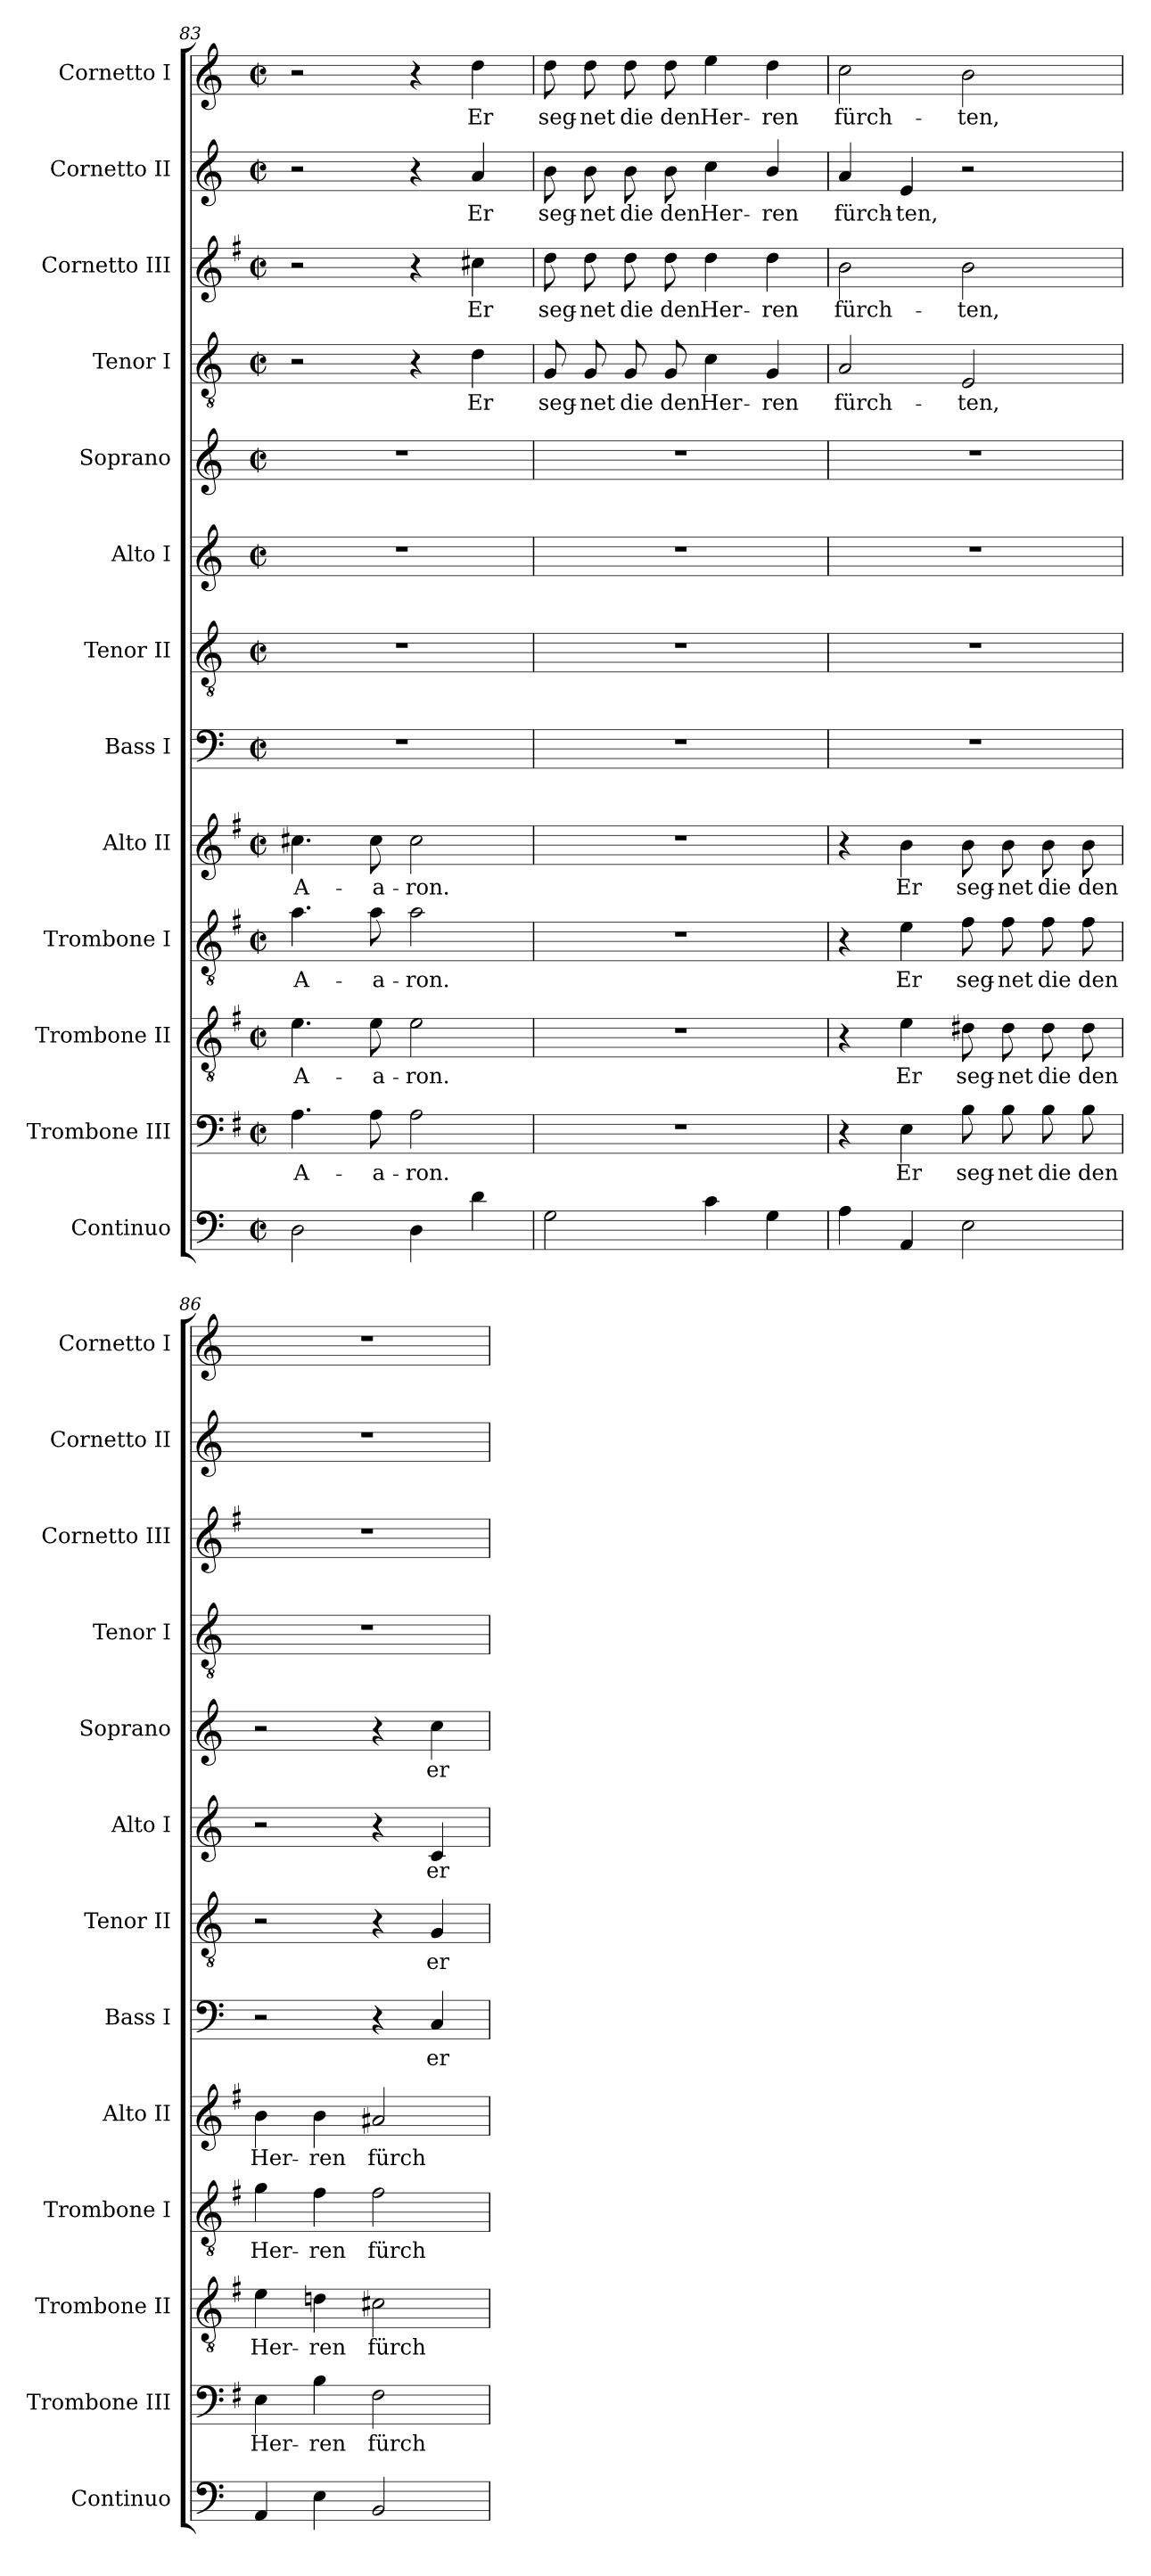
**kern	**kern	**text	**kern	**text	**kern	**text	**kern	**text	**kern	**text	**kern	**text	**kern	**text	**kern	**text	**kern	**text	**kern	**text	**kern	**text	**kern	**text
*part13	*part12	*part12	*part11	*part11	*part10	*part10	*part9	*part9	*part8	*part8	*part7	*part7	*part6	*part6	*part5	*part5	*part4	*part4	*part3	*part3	*part2	*part2	*part1	*part1
*staff13	*staff12	*staff12	*staff11	*staff11	*staff10	*staff10	*staff9	*staff9	*staff8	*staff8	*staff7	*staff7	*staff6	*staff6	*staff5	*staff5	*staff4	*staff4	*staff3	*staff3	*staff2	*staff2	*staff1	*staff1
*I"Continuo	*I"Trombone III	*	*I"Trombone II	*	*I"Trombone I	*	*I"Alto II	*	*I"Bass I	*	*I"Tenor II	*	*I"Alto I	*	*I"Soprano	*	*I"Tenor I	*	*I"Cornetto III	*	*I"Cornetto II	*	*I"Cornetto I	*
*I'Continuo	*I'Trombone III	*	*I'Trombone II	*	*I'Trombone I	*	*I'Alto II	*	*I'Bass I	*	*I'Tenor II	*	*I'Alto I	*	*I'Soprano	*	*I'Tenor I	*	*I'Cornetto III	*	*I'Cornetto II	*	*I'Cornetto I	*
!!LO:LB:g=z
*clefF4	*clefF4	*	*clefGv2	*	*clefGv2	*	*clefG2	*	*clefF4	*	*clefGv2	*	*clefG2	*	*clefG2	*	*clefGv2	*	*clefG2	*	*clefG2	*	*clefG2	*
*	*ITrd4c7	*	*ITrd4c7	*	*ITrd4c7	*	*ITrd4c7	*	*	*	*	*	*	*	*	*	*	*	*ITrd4c7	*	*	*	*	*
*k[]	*k[]	*	*k[]	*	*k[]	*	*k[]	*	*k[]	*	*k[]	*	*k[]	*	*k[]	*	*k[]	*	*k[]	*	*k[]	*	*k[]	*
*C:	*C:	*	*C:	*	*C:	*	*C:	*	*C:	*	*C:	*	*C:	*	*C:	*	*C:	*	*C:	*	*C:	*	*C:	*
*M2/2	*M2/2	*	*M2/2	*	*M2/2	*	*M2/2	*	*M2/2	*	*M2/2	*	*M2/2	*	*M2/2	*	*M2/2	*	*M2/2	*	*M2/2	*	*M2/2	*
*met(c|)	*met(c|)	*	*met(c|)	*	*met(c|)	*	*met(c|)	*	*met(c|)	*	*met(c|)	*	*met(c|)	*	*met(c|)	*	*met(c|)	*	*met(c|)	*	*met(c|)	*	*met(c|)	*
=83	=83	=83	=83	=83	=83	=83	=83	=83	=83	=83	=83	=83	=83	=83	=83	=83	=83	=83	=83	=83	=83	=83	=83	=83
!	!	!LO:LY:b	!	!LO:LY:b	!	!LO:LY:b	!	!LO:LY:b	!	!	!	!	!	!	!	!	!	!	!	!	!	!	!	!
2D	4.D	A-	4.A	A-	4.d	A-	4.f#X	A-	1r	.	1r	.	1r	.	1r	.	2r	.	2r	.	2r	.	2r	.
!	!	!LO:LY:b	!	!LO:LY:b	!	!LO:LY:b	!	!LO:LY:b	!	!	!	!	!	!	!	!	!	!	!	!	!	!	!	!
.	8D	-a-	8A	-a-	8d	-a-	8f#	-a-	.	.	.	.	.	.	.	.	.	.	.	.	.	.	.	.
!	!	!LO:LY:b	!	!LO:LY:b	!	!LO:LY:b	!	!LO:LY:b	!	!	!	!	!	!	!	!	!	!	!	!	!	!	!	!
4D	2D	-ron.	2A	-ron.	2d	-ron.	2f#	-ron.	.	.	.	.	.	.	.	.	4r	.	4r	.	4r	.	4r	.
!	!	!	!	!	!	!	!	!	!	!	!	!	!	!	!	!	!	!LO:LY:b	!	!LO:LY:b	!	!LO:LY:b	!	!LO:LY:b
4d	.	.	.	.	.	.	.	.	.	.	.	.	.	.	.	.	4d	Er	4f#X	Er	4a	Er	4dd	Er
=84	=84	=84	=84	=84	=84	=84	=84	=84	=84	=84	=84	=84	=84	=84	=84	=84	=84	=84	=84	=84	=84	=84	=84	=84
!	!	!	!	!	!	!	!	!	!	!	!	!	!	!	!	!	!	!LO:LY:b	!	!LO:LY:b	!	!LO:LY:b	!	!LO:LY:b
2G	1r	.	1r	.	1r	.	1r	.	1r	.	1r	.	1r	.	1r	.	8G	seg-	8g	seg-	8b	seg-	8dd	seg-
!	!	!	!	!	!	!	!	!	!	!	!	!	!	!	!	!	!	!LO:LY:b	!	!LO:LY:b	!	!LO:LY:b	!	!LO:LY:b
.	.	.	.	.	.	.	.	.	.	.	.	.	.	.	.	.	8G	-net	8g	-net	8b	-net	8dd	-net
!	!	!	!	!	!	!	!	!	!	!	!	!	!	!	!	!	!	!LO:LY:b	!	!LO:LY:b	!	!LO:LY:b	!	!LO:LY:b
.	.	.	.	.	.	.	.	.	.	.	.	.	.	.	.	.	8G	die	8g	die	8b	die	8dd	die
!	!	!	!	!	!	!	!	!	!	!	!	!	!	!	!	!	!	!LO:LY:b	!	!LO:LY:b	!	!LO:LY:b	!	!LO:LY:b
.	.	.	.	.	.	.	.	.	.	.	.	.	.	.	.	.	8G	den	8g	den	8b	den	8dd	den
!	!	!	!	!	!	!	!	!	!	!	!	!	!	!	!	!	!	!LO:LY:b	!	!LO:LY:b	!	!LO:LY:b	!	!LO:LY:b
4c	.	.	.	.	.	.	.	.	.	.	.	.	.	.	.	.	4c	Her-	4g	Her-	4cc	Her-	4ee	Her-
!	!	!	!	!	!	!	!	!	!	!	!	!	!	!	!	!	!	!LO:LY:b	!	!LO:LY:b	!	!LO:LY:b	!	!LO:LY:b
4G	.	.	.	.	.	.	.	.	.	.	.	.	.	.	.	.	4G	-ren	4g	-ren	4b/	-ren	4dd	-ren
=85	=85	=85	=85	=85	=85	=85	=85	=85	=85	=85	=85	=85	=85	=85	=85	=85	=85	=85	=85	=85	=85	=85	=85	=85
!	!	!	!	!	!	!	!	!	!	!	!	!	!	!	!	!	!	!LO:LY:b	!	!LO:LY:b	!	!LO:LY:b	!	!LO:LY:b
4A	4r	.	4r	.	4r	.	4r	.	1r	.	1r	.	1r	.	1r	.	2A	fürch-	2e	fürch-	4a	fürch-	2cc	fürch-
!	!	!LO:LY:b	!	!LO:LY:b	!	!LO:LY:b	!	!LO:LY:b	!	!	!	!	!	!	!	!	!	!	!	!	!	!LO:LY:b	!	!
4AA	4AA	Er	4A	Er	4A	Er	4e	Er	.	.	.	.	.	.	.	.	.	.	.	.	4e	-ten,	.	.
!	!	!LO:LY:b	!	!LO:LY:b	!	!LO:LY:b	!	!LO:LY:b	!	!	!	!	!	!	!	!	!	!LO:LY:b	!	!LO:LY:b	!	!	!	!LO:LY:b
2E	8E	seg-	8G#X	seg-	8B	seg-	8e	seg-	.	.	.	.	.	.	.	.	2E	-ten,	2e	-ten,	2r	.	2b	-ten,
!	!	!LO:LY:b	!	!LO:LY:b	!	!LO:LY:b	!	!LO:LY:b	!	!	!	!	!	!	!	!	!	!	!	!	!	!	!	!
.	8E	-net	8G#	-net	8B	-net	8e	-net	.	.	.	.	.	.	.	.	.	.	.	.	.	.	.	.
!	!	!LO:LY:b	!	!LO:LY:b	!	!LO:LY:b	!	!LO:LY:b	!	!	!	!	!	!	!	!	!	!	!	!	!	!	!	!
.	8E	die	8G#	die	8B	die	8e	die	.	.	.	.	.	.	.	.	.	.	.	.	.	.	.	.
!	!	!LO:LY:b	!	!LO:LY:b	!	!LO:LY:b	!	!LO:LY:b	!	!	!	!	!	!	!	!	!	!	!	!	!	!	!	!
.	8E	den	8G#	den	8B	den	8e	den	.	.	.	.	.	.	.	.	.	.	.	.	.	.	.	.
=86	=86	=86	=86	=86	=86	=86	=86	=86	=86	=86	=86	=86	=86	=86	=86	=86	=86	=86	=86	=86	=86	=86	=86	=86
!	!	!LO:LY:b	!	!LO:LY:b	!	!LO:LY:b	!	!LO:LY:b	!	!	!	!	!	!	!	!	!	!	!	!	!	!	!	!
4AA	4AA	Her-	4A	Her-	4c	Her-	4e	Her-	2r	.	2r	.	2r	.	2r	.	1r	.	1r	.	1r	.	1r	.
!	!	!LO:LY:b	!	!LO:LY:b	!	!LO:LY:b	!	!LO:LY:b	!	!	!	!	!	!	!	!	!	!	!	!	!	!	!	!
4E	4E	-ren	4Gn	-ren	4B	-ren	4e	-ren	.	.	.	.	.	.	.	.	.	.	.	.	.	.	.	.
!	!	!LO:LY:b	!	!LO:LY:b	!	!LO:LY:b	!	!LO:LY:b	!	!	!	!	!	!	!	!	!	!	!	!	!	!	!	!
2BB	2BB	fürch-	2F#X	fürch-	2B	fürch-	2d#X	fürch-	4r	.	4r	.	4r	.	4r	.	.	.	.	.	.	.	.	.
!	!	!	!	!	!	!	!	!	!	!LO:LY:b	!	!LO:LY:b	!	!LO:LY:b	!	!LO:LY:b	!	!	!	!	!	!	!	!
.	.	.	.	.	.	.	.	.	4C	er	4G	er	4c	er	4cc	er	.	.	.	.	.	.	.	.
=	=	=	=	=	=	=	=	=	=	=	=	=	=	=	=	=	=	=	=	=	=	=	=	=
*-	*-	*-	*-	*-	*-	*-	*-	*-	*-	*-	*-	*-	*-	*-	*-	*-	*-	*-	*-	*-	*-	*-	*-	*-
